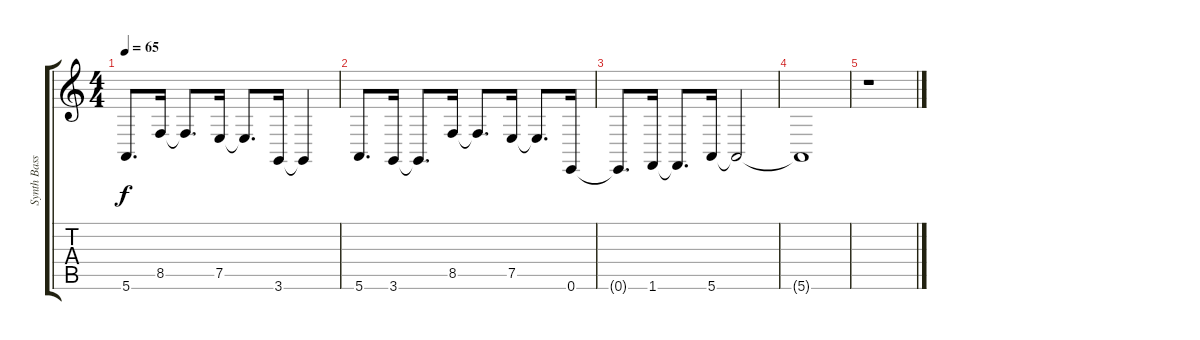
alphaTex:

\track ("Synth Bass" "Synth Bass") {instrument synthstrings2}
\staff {score tabs}
\tuning (A4 B3 G3 D3 A2 E2) {hide}
\ts (4 4)
\tempo 65
\clef g2
\ks c
5.6.8{d dy f} 8.5.16 8.5{t}.8{d} 7.5.16 7.5{t}.8{d} 3.6.16 3.6{t}.4 |
5.6.8{d} 3.6.16 3.6{t}.8{d} 8.5.16 8.5{t}.8{d} 7.5.16 7.5{t}.8{d} 0.6.16 |
0.6{t}.8{d} 1.6.16 1.6{t}.8{d} 5.6.16 5.6{t}.2 |
5.6{t}.1 |
r.1
